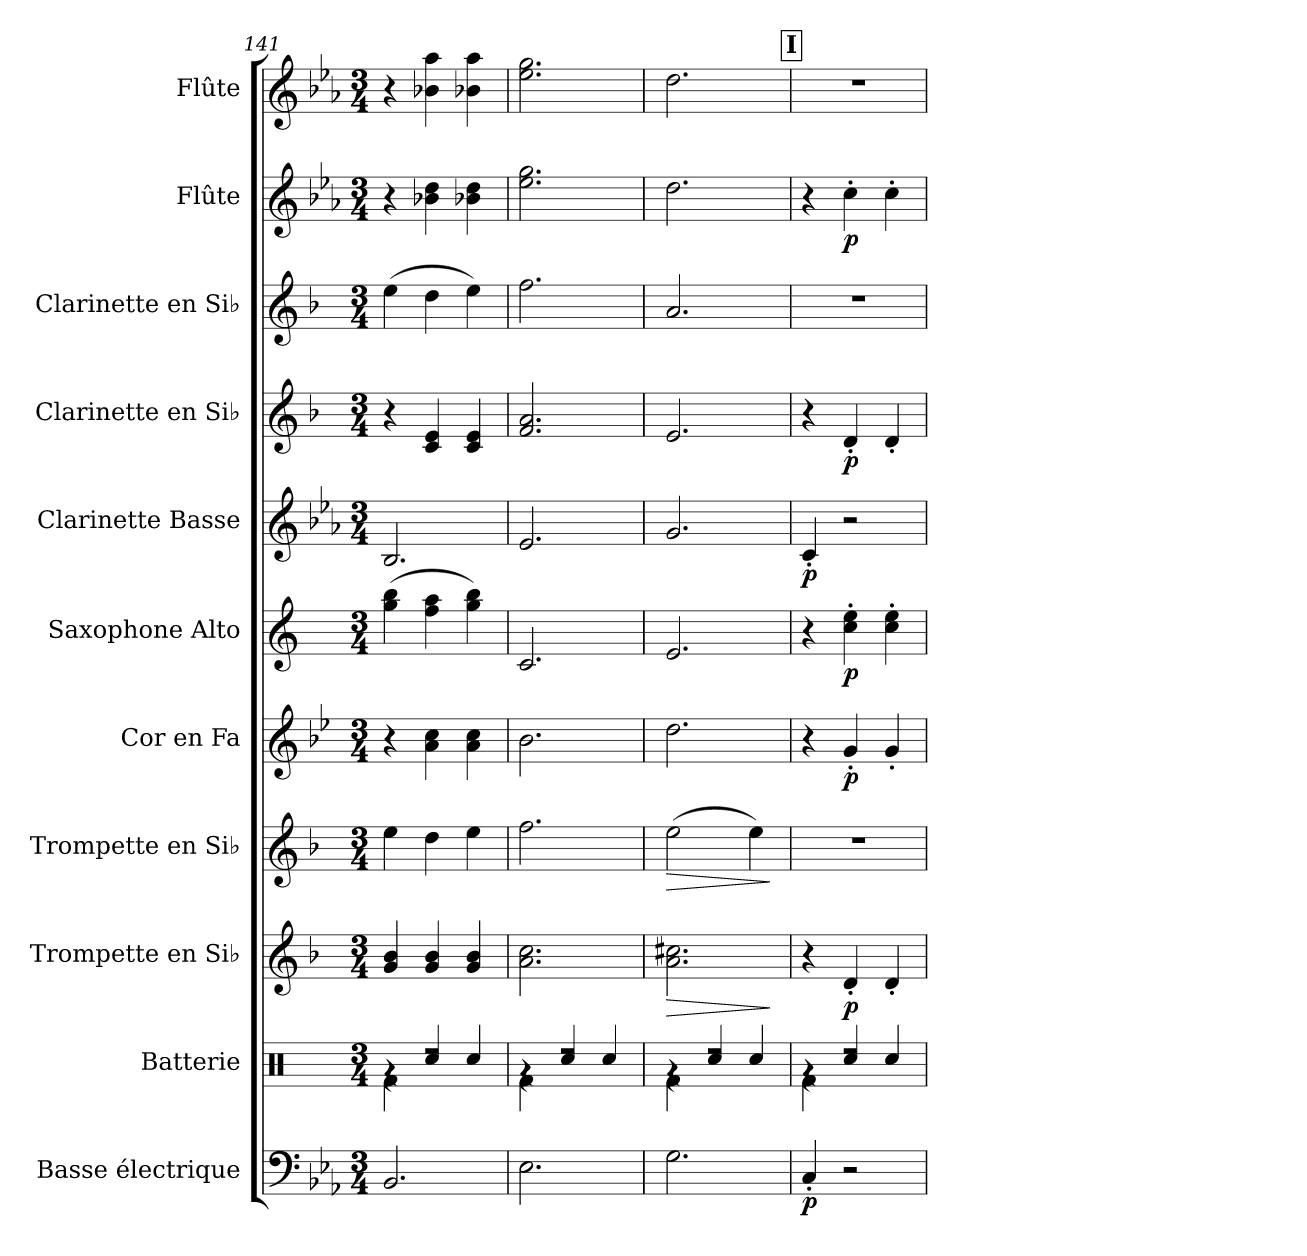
**kern	**dynam	**kern	**kern	**dynam	**kern	**dynam	**kern	**dynam	**kern	**dynam	**kern	**dynam	**kern	**dynam	**kern	**kern	**dynam	**kern
*part11	*part11	*part10	*part9	*part9	*part8	*part8	*part7	*part7	*part6	*part6	*part5	*part5	*part4	*part4	*part3	*part2	*part2	*part1
*staff11	*staff11	*staff10	*staff9	*staff9	*staff8	*staff8	*staff7	*staff7	*staff6	*staff6	*staff5	*staff5	*staff4	*staff4	*staff3	*staff2	*staff2	*staff1
*I"Basse électrique	*	*I"Batterie	*I"Trompette en Si♭	*	*I"Trompette en Si♭	*	*I"Cor en Fa	*	*I"Saxophone Alto	*	*I"Clarinette Basse	*	*I"Clarinette en Si♭	*	*I"Clarinette en Si♭	*I"Flûte	*	*I"Flûte
*I'B. él.	*	*I'Batt.	*I'Tromp. Si♭	*	*I'Tromp. Si♭	*	*I'Cor Fa	*	*I'Sax. A.	*	*I'Cl. basse	*	*I'Clar. Si♭	*	*I'Clar. Si♭	*I'Fl.	*	*I'Fl.
*clefF4	*	*clefX	*clefG2	*	*clefG2	*	*clefG2	*	*clefG2	*	*clefG2	*	*clefG2	*	*clefG2	*clefG2	*	*clefG2
*ITrd7c12	*	*	*ITrd1c2	*	*ITrd1c2	*	*ITrd4c7	*	*ITrd5c9	*	*ITrd8c14	*	*ITrd1c2	*	*ITrd1c2	*	*	*
*k[b-e-a-]	*	*k[]	*k[b-e-a-]	*	*k[b-e-a-]	*	*k[b-e-a-]	*	*k[b-e-a-]	*	*k[b-e-a-]	*	*k[b-e-a-]	*	*k[b-e-a-]	*k[b-e-a-]	*	*k[b-e-a-]
*M3/4	*	*M3/4	*M3/4	*	*M3/4	*	*M3/4	*	*M3/4	*	*M3/4	*	*M3/4	*	*M3/4	*M3/4	*	*M3/4
=141	=141	=141	=141	=141	=141	=141	=141	=141	=141	=141	=141	=141	=141	=141	=141	=141	=141	=141
*	*	*^	*	*	*	*	*	*	*	*	*	*	*	*	*	*	*	*
2.BBB-/	.	4rg	4Rf\	4f/ 4a-/	.	4dd\	.	4r	.	(4b-\ 4dd\	.	2.BB-/	.	4r	.	(4dd\	4r	.	4r
.	.	4Rcc/	2rdd	4f/ 4a-/	.	4cc\	.	4d\ 4f\	.	4a-\ 4cc\	.	.	.	4B-/ 4d/	.	4cc\	4b-X\ 4dd\	.	4b-X\ 4aa-\
.	.	4Rcc/	.	4f/ 4a-/	.	4dd\	.	4d\ 4f\	.	4b-\ 4dd\)	.	.	.	4B-/ 4d/	.	4dd\)	4b-X\ 4dd\	.	4b-X\ 4aa-\
=142	=142	=142	=142	=142	=142	=142	=142	=142	=142	=142	=142	=142	=142	=142	=142	=142	=142	=142	=142
2.EE-\	.	4rg	4Rf\	2.g\ 2.b-\	.	2.ee-\	.	2.e-\	.	2.E-/	.	2.E-/	.	2.e-/ 2.g/	.	2.ee-\	2.ee-\ 2.gg\	.	2.ee-\ 2.gg\
.	.	4Rcc/	2rdd	.	.	.	.	.	.	.	.	.	.	.	.	.	.	.	.
.	.	4Rcc/	.	.	.	.	.	.	.	.	.	.	.	.	.	.	.	.	.
=143	=143	=143	=143	=143	=143	=143	=143	=143	=143	=143	=143	=143	=143	=143	=143	=143	=143	=143	=143
!	!	!	!	!	!LO:HP:b	!	!LO:HP:b	!	!	!	!	!	!	!	!	!	!	!	!
2.GG\	.	4rg	4Rf\	2.g\ 2.bn\	>	(2dd\	>	2.g\	.	2.G/	.	2.G/	.	2.d/	.	2.g/	2.dd\	.	2.dd\
.	.	4Rcc/	2rdd	.	.	.	.	.	.	.	.	.	.	.	.	.	.	.	.
.	.	4Rcc/	.	.	.	4dd\)	.	.	.	.	.	.	.	.	.	.	.	.	.
*	*	*v	*v	*	*	*	*	*	*	*	*	*	*	*	*	*	*	*	*
.	.	.	.	]	.	]	.	.	.	.	.	.	.	.	.	.	.	.
!!LO:REH:place=s1:a:B:fs=14:t=I
=144	=144	=144	=144	=144	=144	=144	=144	=144	=144	=144	=144	=144	=144	=144	=144	=144	=144	=144
*	*	*^	*	*	*	*	*	*	*	*	*	*	*	*	*	*	*	*
!	!LO:DY:b	!	!	!	!	!	!	!	!	!	!	!	!LO:DY:b	!	!	!	!	!	!
4CC'/	p	4rg	4Rf\	4r	.	2.r	.	4r	.	4r	.	4C'/	p	4r	.	2.r	4r	.	2.r
!	!	!	!	!	!LO:DY:b	!	!	!	!LO:DY:b	!	!LO:DY:b	!	!	!	!LO:DY:b	!	!	!LO:DY:b	!
2r	.	4Rcc/	2rdd	4c'/	p	.	.	4c'/	p	4e-\' 4g\'	p	2r	.	4c'/	p	.	4cc'\	p	.
.	.	4Rcc/	.	4c'/	.	.	.	4c'/	.	4e-\' 4g\'	.	.	.	4c'/	.	.	4cc'\	.	.
*	*	*v	*v	*	*	*	*	*	*	*	*	*	*	*	*	*	*	*	*
=	=	=	=	=	=	=	=	=	=	=	=	=	=	=	=	=	=	=
*-	*-	*-	*-	*-	*-	*-	*-	*-	*-	*-	*-	*-	*-	*-	*-	*-	*-	*-
